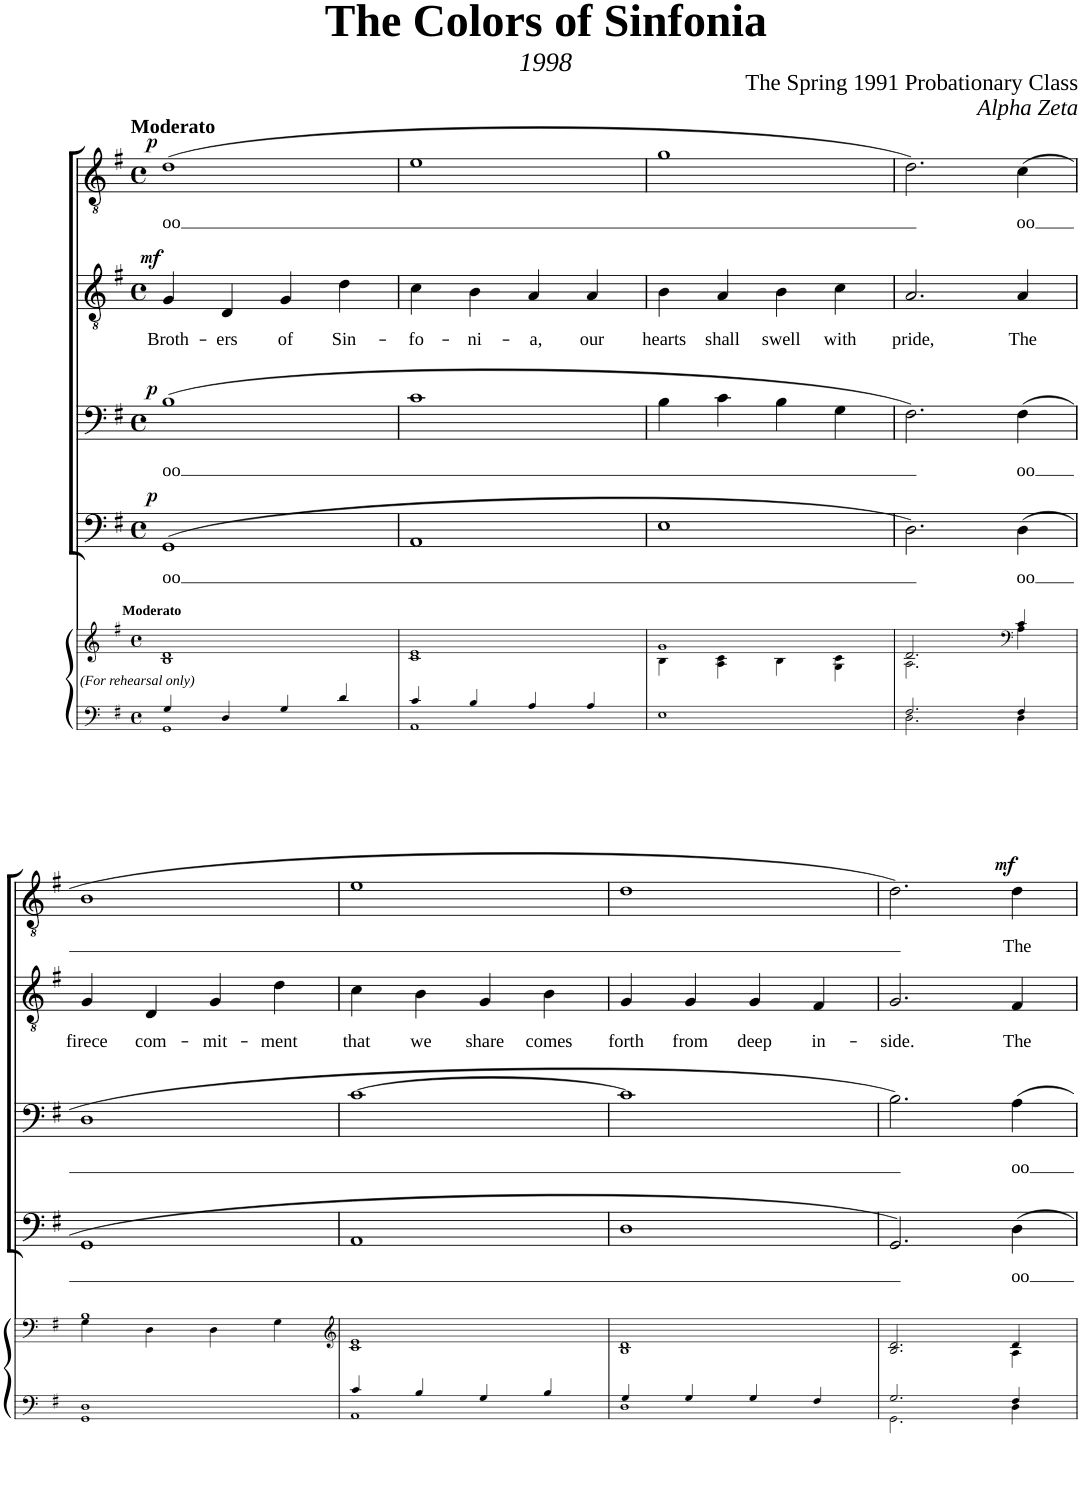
**kern	**kern	**kern	**text	**dynam	**kern	**text	**dynam	**kern	**text	**dynam	**kern	**text	**dynam
*part5	*part5	*part4	*part4	*part4	*part3	*part3	*part3	*part2	*part2	*part2	*part1	*part1	*part1
*staff6	*staff5	*staff4	*staff4	*staff4	*staff3	*staff3	*staff3	*staff2	*staff2	*staff2	*staff1	*staff1	*staff1
*I"Piano	*	*I"Piano	*	*	*I"Piano	*	*	*I"Piano	*	*	*I"Piano	*	*
*I'Pno	*	*I'Pno	*	*	*I'Pno	*	*	*I'Pno	*	*	*I'Pno	*	*
*stria5	*stria5	*	*	*	*	*	*	*	*	*	*	*	*
*clefF4	*clefG2	*clefF4	*	*	*clefF4	*	*	*clefGv2	*	*	*clefGv2	*	*
*k[f#]	*k[f#]	*k[f#]	*	*	*k[f#]	*	*	*k[f#]	*	*	*k[f#]	*	*
*M4/4	*M4/4	*M4/4	*	*	*M4/4	*	*	*M4/4	*	*	*M4/4	*	*
*met(c)	*met(c)	*met(c)	*	*	*met(c)	*	*	*met(c)	*	*	*met(c)	*	*
=1	=1	=1	=1	=1	=1	=1	=1	=1	=1	=1	=1	=1	=1
*^	*^	*	*	*	*	*	*	*	*	*	*	*	*
!	!	!	!	!	!	!	!	!	!	!	!	!	!LO:TX:a:B:t=Moderato	!	!
!	!	!LO:TX:a:B:t=Moderato	!	!	!	!	!	!	!	!	!	!	!	!	!
!	!	!LO:TX:b:i:t=(For rehearsal only)	!	!	!	!	!	!	!	!	!	!	!	!	!
!	!	!	!	!	!LO:LY:b	!LO:DY:a	!	!LO:LY:b	!LO:DY:a	!	!LO:LY:b	!LO:DY:a	!	!LO:LY:b	!LO:DY:a
4G/	1GG	1d	1B	(1GG	oo	p	(1B	oo	p	4G/	Broth-	mf	(1d	oo	p
!	!	!	!	!	!	!	!	!	!	!	!LO:LY:b	!	!	!	!
4D/	.	.	.	.	.	.	.	.	.	4D/	-ers	.	.	.	.
!	!	!	!	!	!	!	!	!	!	!	!LO:LY:b	!	!	!	!
4G/	.	.	.	.	.	.	.	.	.	4G/	of	.	.	.	.
!	!	!	!	!	!	!	!	!	!	!	!LO:LY:b	!	!	!	!
4d/	.	.	.	.	.	.	.	.	.	4d\	Sin-	.	.	.	.
=2	=2	=2	=2	=2	=2	=2	=2	=2	=2	=2	=2	=2	=2	=2	=2
!	!	!	!	!	!	!	!	!	!	!	!LO:LY:b	!	!	!	!
4c/	1AA	1e	1c	1AA	.	.	1c	.	.	4c\	-fo-	.	1e	.	.
!	!	!	!	!	!	!	!	!	!	!	!LO:LY:b	!	!	!	!
4B/	.	.	.	.	.	.	.	.	.	4B\	-ni-	.	.	.	.
!	!	!	!	!	!	!	!	!	!	!	!LO:LY:b	!	!	!	!
4A/	.	.	.	.	.	.	.	.	.	4A/	-a,	.	.	.	.
!	!	!	!	!	!	!	!	!	!	!	!LO:LY:b	!	!	!	!
4A/	.	.	.	.	.	.	.	.	.	4A/	our	.	.	.	.
*v	*v	*	*	*	*	*	*	*	*	*	*	*	*	*	*
=3	=3	=3	=3	=3	=3	=3	=3	=3	=3	=3	=3	=3	=3	=3
!	!	!	!	!	!	!	!	!	!	!LO:LY:b	!	!	!	!
1E	1g	4B\	1E	.	.	4B\	.	.	4B\	hearts	.	1g	.	.
!	!	!	!	!	!	!	!	!	!	!LO:LY:b	!	!	!	!
.	.	4A\ 4c\	.	.	.	4c\	.	.	4A/	shall	.	.	.	.
!	!	!	!	!	!	!	!	!	!	!LO:LY:b	!	!	!	!
.	.	4B\	.	.	.	4B\	.	.	4B\	swell	.	.	.	.
!	!	!	!	!	!	!	!	!	!	!LO:LY:b	!	!	!	!
.	.	4G\ 4c\	.	.	.	4G\	.	.	4c\	with	.	.	.	.
=4	=4	=4	=4	=4	=4	=4	=4	=4	=4	=4	=4	=4	=4	=4
*^	*	*	*	*	*	*	*	*	*	*	*	*	*	*
!	!	!	!	!	!	!	!	!	!	!	!LO:LY:b	!	!	!	!
2.F#/	2.D\	2.d/	2.A\	2.D\)	.	.	2.F#\)	.	.	2.A/	pride,	.	2.d\)	.	.
*	*	*clefF4	*	*	*	*	*	*	*	*	*	*	*	*	*
!	!	!	!	!	!LO:LY:b	!	!	!LO:LY:b	!	!	!LO:LY:b	!	!	!LO:LY:b	!
4F#/	4D\	4c/	4A\	(4D\	oo	.	(4F#\	oo	.	4A/	The	.	(4c\	oo	.
!!LO:LB:g=z
=5	=5	=5	=5	=5	=5	=5	=5	=5	=5	=5	=5	=5	=5	=5	=5
!	!	!	!	!	!	!	!	!	!	!	!LO:LY:b	!	!	!	!
*v	*v	*	*	*	*	*	*	*	*	*	*	*	*	*	*
1GG 1D	1B	4G\	1GG	.	.	1D	.	.	4G/	firece	.	1B	.	.
!	!	!	!	!	!	!	!	!	!	!LO:LY:b	!	!	!	!
.	.	4D\	.	.	.	.	.	.	4D/	com-	.	.	.	.
!	!	!	!	!	!	!	!	!	!	!LO:LY:b	!	!	!	!
.	.	4D\	.	.	.	.	.	.	4G/	-mit-	.	.	.	.
!	!	!	!	!	!	!	!	!	!	!LO:LY:b	!	!	!	!
.	.	4G\	.	.	.	.	.	.	4d\	-ment	.	.	.	.
*	*v	*v	*	*	*	*	*	*	*	*	*	*	*	*
=6	=6	=6	=6	=6	=6	=6	=6	=6	=6	=6	=6	=6	=6
*	*clefG2	*	*	*	*	*	*	*	*	*	*	*	*
*^	*^	*	*	*	*	*	*	*	*	*	*	*	*
!	!	!	!	!	!	!	!	!	!	!	!LO:LY:b	!	!	!	!
*	*	*v	*v	*	*	*	*	*	*	*	*	*	*	*	*
4c/	1AA	1c 1e	1AA	.	.	[>1c	.	.	4c\	that	.	1e	.	.
!	!	!	!	!	!	!	!	!	!	!LO:LY:b	!	!	!	!
4B/	.	.	.	.	.	.	.	.	4B\	we	.	.	.	.
!	!	!	!	!	!	!	!	!	!	!LO:LY:b	!	!	!	!
4G/	.	.	.	.	.	.	.	.	4G/	share	.	.	.	.
!	!	!	!	!	!	!	!	!	!	!LO:LY:b	!	!	!	!
4B/	.	.	.	.	.	.	.	.	4B\	comes	.	.	.	.
=7	=7	=7	=7	=7	=7	=7	=7	=7	=7	=7	=7	=7	=7	=7
!	!	!	!	!	!	!	!	!	!	!LO:LY:b	!	!	!	!
4G/	1D	1B 1d	1D	.	.	1c]	.	.	4G/	forth	.	1d	.	.
!	!	!	!	!	!	!	!	!	!	!LO:LY:b	!	!	!	!
4G/	.	.	.	.	.	.	.	.	4G/	from	.	.	.	.
!	!	!	!	!	!	!	!	!	!	!LO:LY:b	!	!	!	!
4G/	.	.	.	.	.	.	.	.	4G/	deep	.	.	.	.
!	!	!	!	!	!	!	!	!	!	!LO:LY:b	!	!	!	!
4F#/	.	.	.	.	.	.	.	.	4F#/	in-	.	.	.	.
=8	=8	=8	=8	=8	=8	=8	=8	=8	=8	=8	=8	=8	=8	=8
*	*	*^	*	*	*	*	*	*	*	*	*	*	*	*
!	!	!	!	!	!	!	!	!	!	!	!LO:LY:b	!	!	!	!
2.G/	2.GG\	2.B/ 2.d/	2.ryy	2.GG/)	.	.	2.B\)	.	.	2.G/	-side.	.	2.d\)	.	.
!	!	!	!	!	!LO:LY:b	!	!	!LO:LY:b	!	!	!LO:LY:b	!	!	!LO:LY:b	!LO:DY:a
4F#/	4D\	4d/	4A\	4D\	oo	.	4A\	oo	.	4F#/	The	.	4d\	The	mf
*v	*v	*	*	*	*	*	*	*	*	*	*	*	*	*	*
*	*v	*v	*	*	*	*	*	*	*	*	*	*	*	*
=	=	=	=	=	=	=	=	=	=	=	=	=	=
*-	*-	*-	*-	*-	*-	*-	*-	*-	*-	*-	*-	*-	*-
